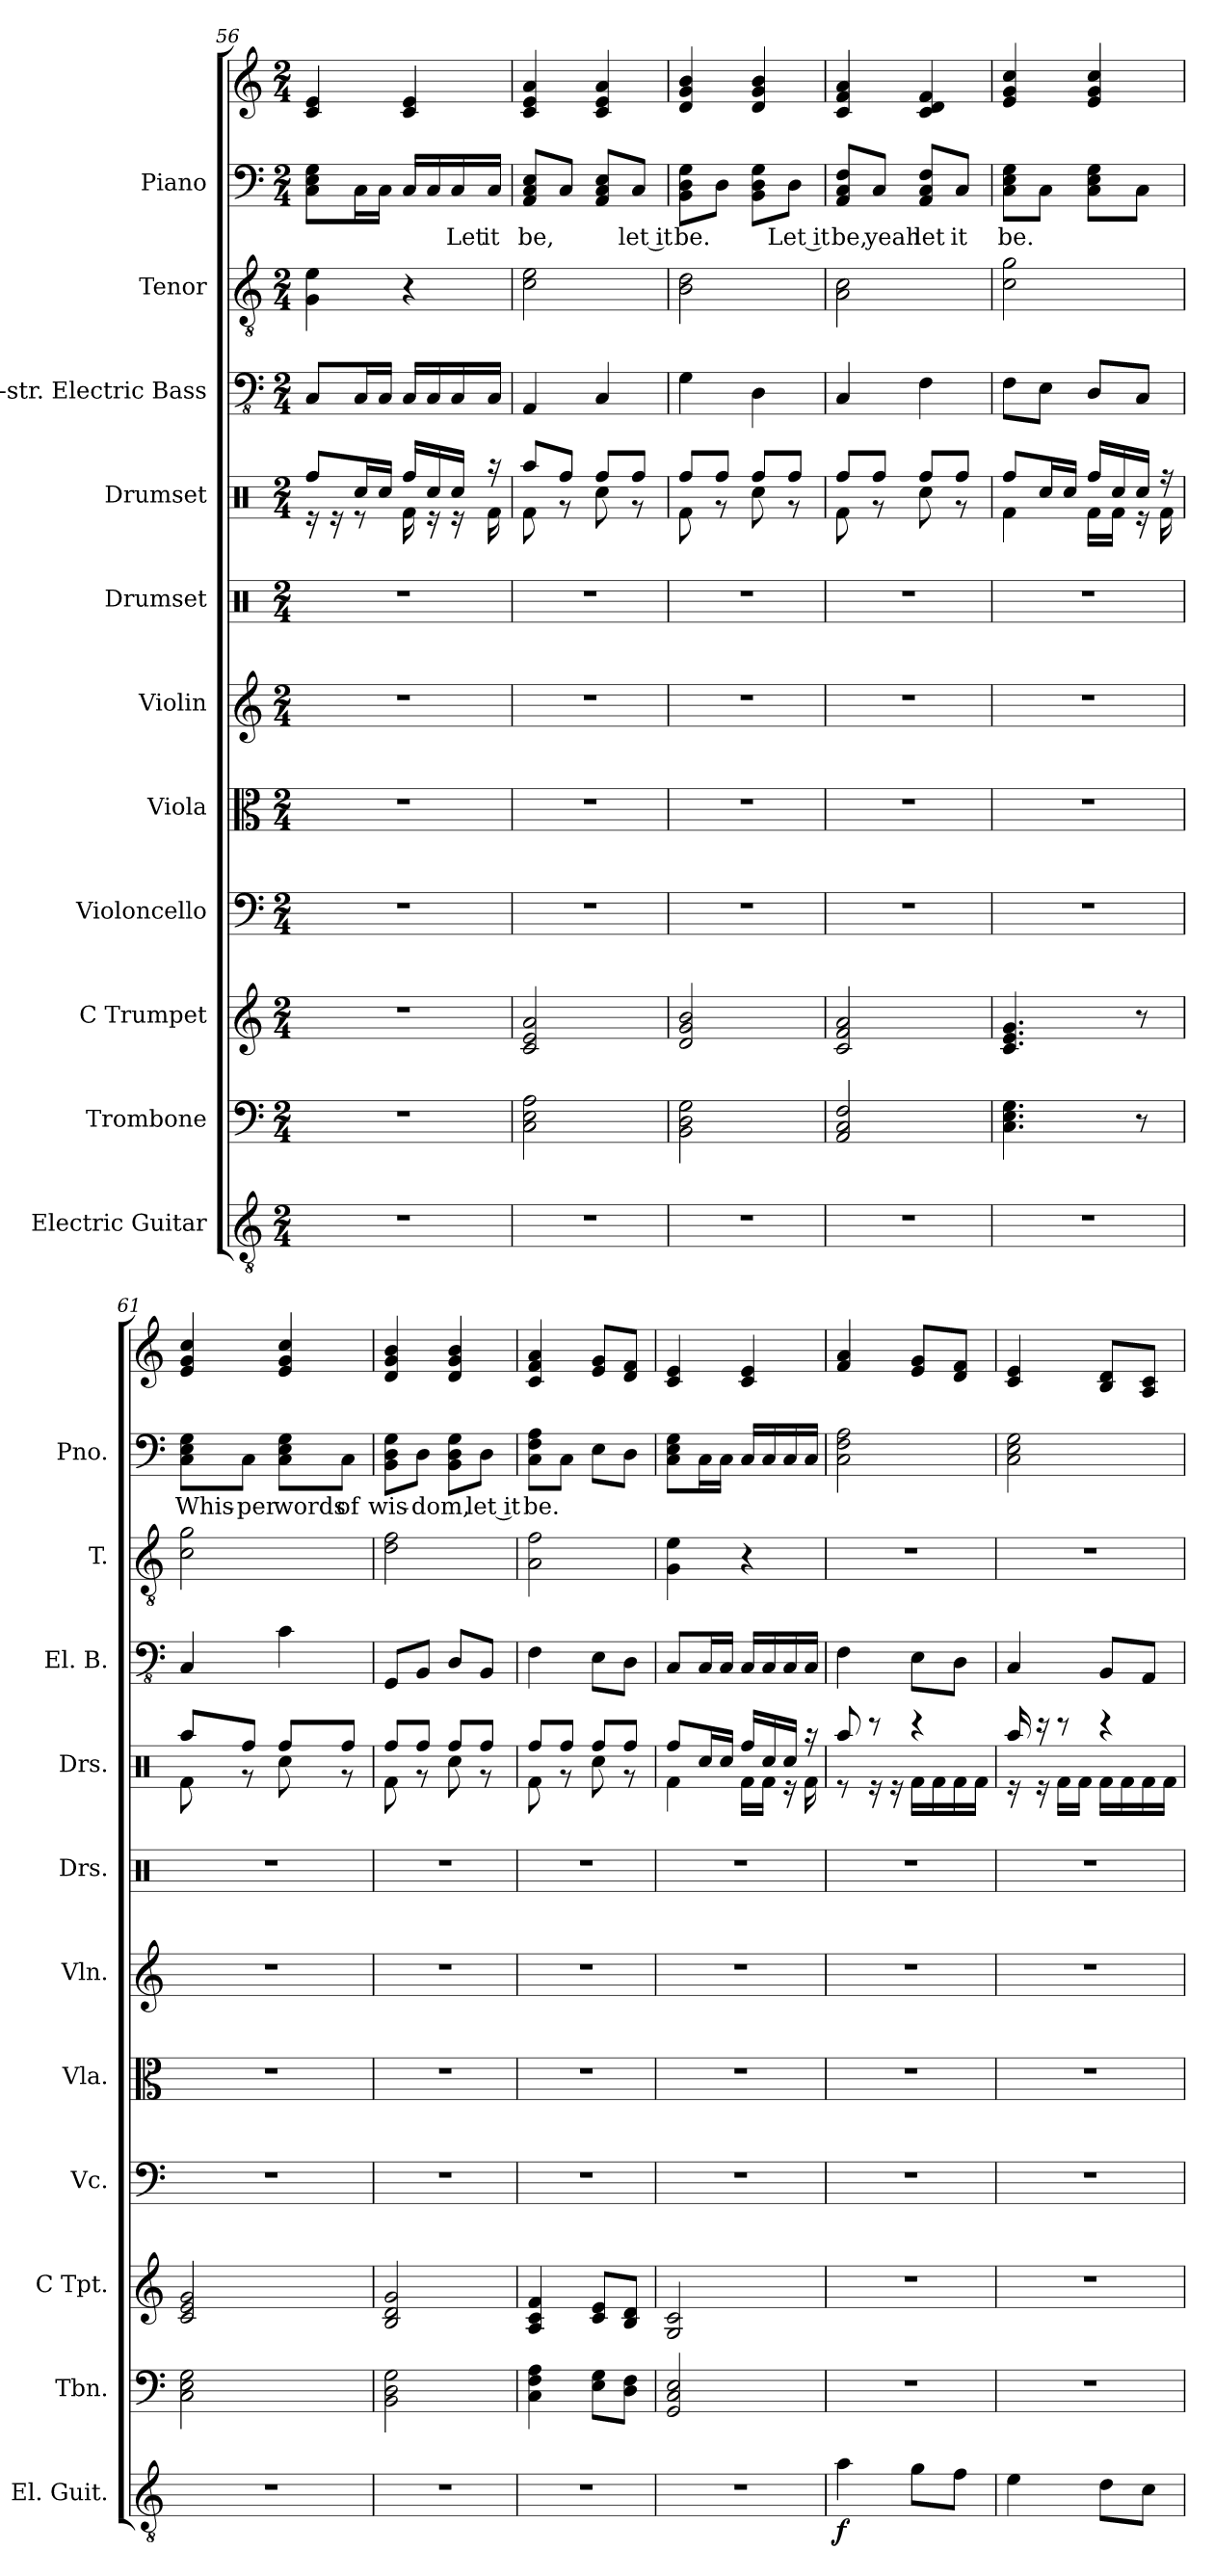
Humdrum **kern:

**kern	**dynam	**kern	**kern	**kern	**kern	**kern	**kern	**kern	**kern	**kern	**kern	**text	**kern
*part11	*part11	*part10	*part9	*part8	*part7	*part6	*part5	*part4	*part3	*part2	*part1	*part1	*part1
*staff12	*staff12	*staff11	*staff10	*staff9	*staff8	*staff7	*staff6	*staff5	*staff4	*staff3	*staff2	*staff2	*staff1
*I"Electric Guitar	*	*I"Trombone	*I"C Trumpet	*I"Violoncello	*I"Viola	*I"Violin	*I"Drumset	*I"Drumset	*I"5-str. Electric Bass	*I"Tenor	*I"Piano	*	*
*I'El. Guit.	*	*I'Tbn.	*I'C Tpt.	*I'Vc.	*I'Vla.	*I'Vln.	*I'Drs.	*I'Drs.	*I'El. B.	*I'T.	*I'Pno.	*	*
*clefGv2	*	*clefF4	*clefG2	*clefF4	*clefC3	*clefG2	*clefX	*clefX	*clefFv4	*clefGv2	*clefF4	*	*clefG2
*k[]	*	*k[]	*k[]	*k[]	*k[]	*k[]	*k[]	*k[]	*k[]	*k[]	*k[]	*	*k[]
*M2/4	*	*M2/4	*M2/4	*M2/4	*M2/4	*M2/4	*M2/4	*M2/4	*M2/4	*M2/4	*M2/4	*	*M2/4
=56	=56	=56	=56	=56	=56	=56	=56	=56	=56	=56	=56	=56	=56
*	*	*	*	*	*	*	*	*^	*	*	*	*	*
2r	.	2r	2r	2r	2r	2r	2r	8Rff/L	16r	8CC/L	4G\ 4e\	8C\ 8E\ 8G\L	.	4c/ 4e/
.	.	.	.	.	.	.	.	.	16r	.	.	.	.	.
.	.	.	.	.	.	.	.	16Rcc/L	8r	16CC/L	.	16C\L	.	.
.	.	.	.	.	.	.	.	16Rcc/JJ	.	16CC/JJ	.	16C\JJ	.	.
.	.	.	.	.	.	.	.	16Rff/LL	16Rf\	16CC/LL	4r	16C/LL	.	4c/ 4e/
.	.	.	.	.	.	.	.	16Rcc/	16r	16CC/	.	16C/	.	.
.	.	.	.	.	.	.	.	16Rcc/JJ	16r	16CC/	.	16C/	Let	.
.	.	.	.	.	.	.	.	16r	16Rf\	16CC/JJ	.	16C/JJ	it	.
=57	=57	=57	=57	=57	=57	=57	=57	=57	=57	=57	=57	=57	=57	=57
2r	.	2C\ 2E\ 2A\	2c/ 2e/ 2a/	2r	2r	2r	2r	8Raa/L	8Rf\	4AAA/	2c\ 2e\	8AA/ 8C/ 8E/L	be,	4c/ 4e/ 4a/
.	.	.	.	.	.	.	.	8Rff/J	8r	.	.	8C/J	.	.
.	.	.	.	.	.	.	.	8Rff/L	8Rcc\	4CC/	.	8AA/ 8C/ 8E/L	.	4c/ 4e/ 4a/
.	.	.	.	.	.	.	.	8Rff/J	8r	.	.	8C/J	let it	.
=58	=58	=58	=58	=58	=58	=58	=58	=58	=58	=58	=58	=58	=58	=58
2r	.	2BB\ 2D\ 2G\	2d/ 2g/ 2b/	2r	2r	2r	2r	8Rff/L	8Rf\	4GG\	2B\ 2d\	8BB\ 8D\ 8G\L	be.	4d/ 4g/ 4b/
.	.	.	.	.	.	.	.	8Rff/J	8r	.	.	8D\J	.	.
.	.	.	.	.	.	.	.	8Rff/L	8Rcc\	4DD\	.	8BB\ 8D\ 8G\L	.	4d/ 4g/ 4b/
.	.	.	.	.	.	.	.	8Rff/J	8r	.	.	8D\J	Let it	.
!!LO:PB:g=z
=59	=59	=59	=59	=59	=59	=59	=59	=59	=59	=59	=59	=59	=59	=59
2r	.	2AA/ 2C/ 2F/	2c/ 2f/ 2a/	2r	2r	2r	2r	8Rff/L	8Rf\	4CC/	2A\ 2c\	8AA/ 8C/ 8F/L	be,	4c/ 4f/ 4a/
.	.	.	.	.	.	.	.	8Rff/J	8r	.	.	8C/J	yeah	.
.	.	.	.	.	.	.	.	8Rff/L	8Rcc\	4FF\	.	8AA/ 8C/ 8F/L	let	4c/ 4d/ 4f/
.	.	.	.	.	.	.	.	8Rff/J	8r	.	.	8C/J	it	.
=60	=60	=60	=60	=60	=60	=60	=60	=60	=60	=60	=60	=60	=60	=60
2r	.	4.C\ 4.E\ 4.G\	4.c/ 4.e/ 4.g/	2r	2r	2r	2r	8Rff/L	4Rf\	8FF\L	2c\ 2g\	8C\ 8E\ 8G\L	be.	4e/ 4g/ 4cc/
.	.	.	.	.	.	.	.	16Rcc/L	.	8EE\J	.	8C\J	.	.
.	.	.	.	.	.	.	.	16Rcc/JJ	.	.	.	.	.	.
.	.	.	.	.	.	.	.	16Rff/LL	16Rf\LL	8DD/L	.	8C\ 8E\ 8G\L	.	4e/ 4g/ 4cc/
.	.	.	.	.	.	.	.	16Rcc/	16Rf\JJ	.	.	.	.	.
.	.	8r	8r	.	.	.	.	16Rcc/JJ	16r	8CC/J	.	8C\J	.	.
.	.	.	.	.	.	.	.	16r	16Rf\	.	.	.	.	.
=61	=61	=61	=61	=61	=61	=61	=61	=61	=61	=61	=61	=61	=61	=61
2r	.	2C\ 2E\ 2G\	2c/ 2e/ 2g/	2r	2r	2r	2r	8Raa/L	8Rf\	4CC/	2c\ 2g\	8C\ 8E\ 8G\L	Whis-	4e/ 4g/ 4cc/
.	.	.	.	.	.	.	.	8Rff/J	8r	.	.	8C\J	-per	.
.	.	.	.	.	.	.	.	8Rff/L	8Rcc\	4C\	.	8C\ 8E\ 8G\L	words	4e/ 4g/ 4cc/
.	.	.	.	.	.	.	.	8Rff/J	8r	.	.	8C\J	of	.
=62	=62	=62	=62	=62	=62	=62	=62	=62	=62	=62	=62	=62	=62	=62
2r	.	2BB\ 2D\ 2G\	2B/ 2d/ 2g/	2r	2r	2r	2r	8Rff/L	8Rf\	8GGG/L	2d\ 2f\	8BB\ 8D\ 8G\L	wis-	4d/ 4g/ 4b/
.	.	.	.	.	.	.	.	8Rff/J	8r	8BBB/J	.	8D\J	-dom,	.
.	.	.	.	.	.	.	.	8Rff/L	8Rcc\	8DD/L	.	8BB\ 8D\ 8G\L	.	4d/ 4g/ 4b/
.	.	.	.	.	.	.	.	8Rff/J	8r	8BBB/J	.	8D\J	let it	.
=63	=63	=63	=63	=63	=63	=63	=63	=63	=63	=63	=63	=63	=63	=63
2r	.	4C\ 4F\ 4A\	4A/ 4c/ 4f/	2r	2r	2r	2r	8Rff/L	8Rf\	4FF\	2A\ 2f\	8C\ 8F\ 8A\L	be.	4c/ 4f/ 4a/
.	.	.	.	.	.	.	.	8Rff/J	8r	.	.	8C\J	.	.
.	.	8E\ 8G\L	8c/ 8e/L	.	.	.	.	8Rff/L	8Rcc\	8EE\L	.	8E\L	.	8e/ 8g/L
.	.	8D\ 8F\J	8B/ 8d/J	.	.	.	.	8Rff/J	8r	8DD\J	.	8D\J	.	8d/ 8f/J
!!LO:PB:g=z
=64	=64	=64	=64	=64	=64	=64	=64	=64	=64	=64	=64	=64	=64	=64
2r	.	2GG/ 2C/ 2E/	2G/ 2c/	2r	2r	2r	2r	8Rff/L	4Rf\	8CC/L	4G\ 4e\	8C\ 8E\ 8G\L	.	4c/ 4e/
.	.	.	.	.	.	.	.	16Rcc/L	.	16CC/L	.	16C\L	.	.
.	.	.	.	.	.	.	.	16Rcc/JJ	.	16CC/JJ	.	16C\JJ	.	.
.	.	.	.	.	.	.	.	16Rff/LL	16Rf\LL	16CC/LL	4r	16C/LL	.	4c/ 4e/
.	.	.	.	.	.	.	.	16Rcc/	16Rf\JJ	16CC/	.	16C/	.	.
.	.	.	.	.	.	.	.	16Rcc/JJ	16r	16CC/	.	16C/	.	.
.	.	.	.	.	.	.	.	16r	16Rf\	16CC/JJ	.	16C/JJ	.	.
=65	=65	=65	=65	=65	=65	=65	=65	=65	=65	=65	=65	=65	=65	=65
!	!LO:DY:b	!	!	!	!	!	!	!	!	!	!	!	!	!
4a\	f	2r	2r	2r	2r	2r	2r	8Raa/	8r	4FF\	2r	2C\ 2F\ 2A\	.	4f/ 4a/
.	.	.	.	.	.	.	.	8r	16r	.	.	.	.	.
.	.	.	.	.	.	.	.	.	16r	.	.	.	.	.
8g\L	.	.	.	.	.	.	.	4r	16Rf\LL	8EE\L	.	.	.	8e/ 8g/L
.	.	.	.	.	.	.	.	.	16Rf\	.	.	.	.	.
8f\J	.	.	.	.	.	.	.	.	16Rf\	8DD\J	.	.	.	8d/ 8f/J
.	.	.	.	.	.	.	.	.	16Rf\JJ	.	.	.	.	.
=66	=66	=66	=66	=66	=66	=66	=66	=66	=66	=66	=66	=66	=66	=66
4e\	.	2r	2r	2r	2r	2r	2r	16Raa/	16r	4CC/	2r	2C\ 2E\ 2G\	.	4c/ 4e/
.	.	.	.	.	.	.	.	16r	16r	.	.	.	.	.
.	.	.	.	.	.	.	.	8r	16Rf\LL	.	.	.	.	.
.	.	.	.	.	.	.	.	.	16Rf\JJ	.	.	.	.	.
8d\L	.	.	.	.	.	.	.	4r	16Rf\LL	8BBB/L	.	.	.	8B/ 8d/L
.	.	.	.	.	.	.	.	.	16Rf\	.	.	.	.	.
8c\J	.	.	.	.	.	.	.	.	16Rf\	8AAA/J	.	.	.	8A/ 8c/J
.	.	.	.	.	.	.	.	.	16Rf\JJ	.	.	.	.	.
*	*	*	*	*	*	*	*	*v	*v	*	*	*	*	*
=	=	=	=	=	=	=	=	=	=	=	=	=	=
*-	*-	*-	*-	*-	*-	*-	*-	*-	*-	*-	*-	*-	*-
